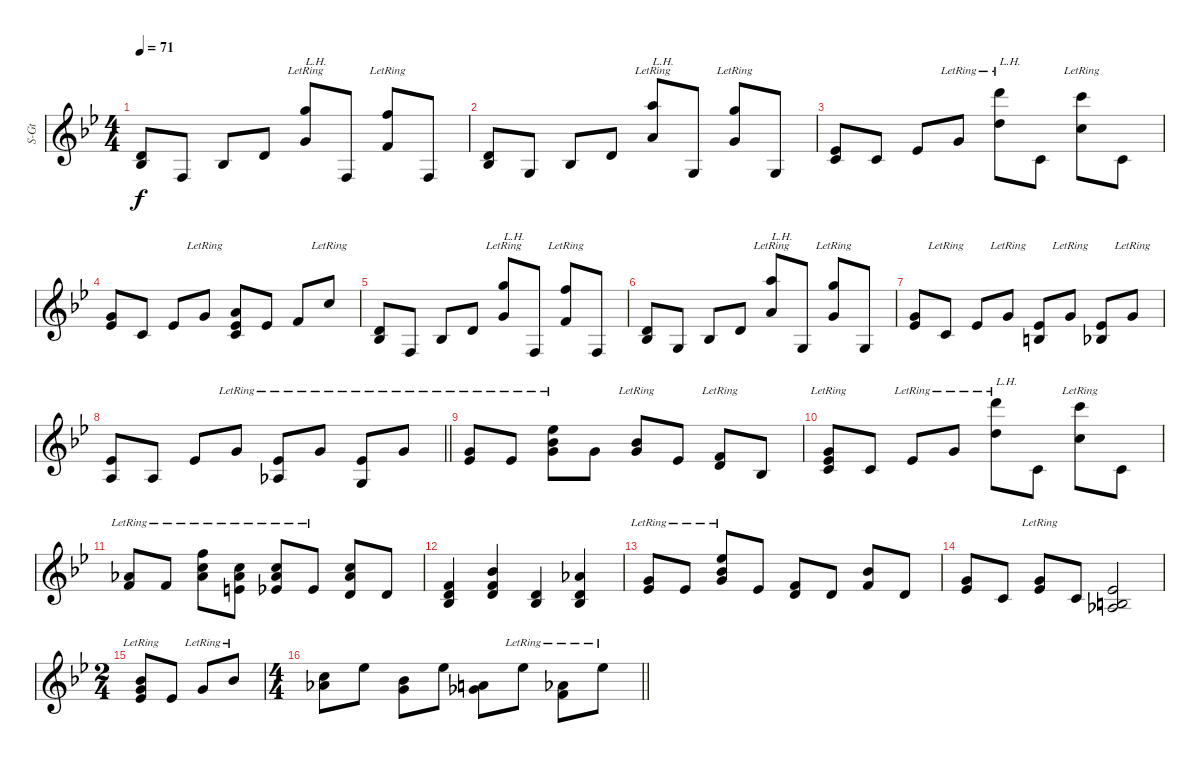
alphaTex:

\bracketExtendMode groupsimilarinstruments
\otherSystemsTrackNameOrientation horizontal
\track ("Piano (RH) [Print]" "S-Gt") {instrument acousticgrandpiano}
\staff {score}
\tuning (F4 C4 F3 C3 F2 C2)
\displaytranspose 12
\ts (4 4)
\tempo 71
\clef g2
\ks bb
(2.4{acc forcenatural} 5.5{acc b}).8{dy f} 0.5{acc forcenatural}.8 5.5{acc b}.8 2.4{acc forcenatural}.8 (2.1{lr acc forcenatural} 2.3{acc forcenatural}).8{txt "L.H."} 0.5{acc forcenatural}.8 (0.1{lr acc forcenatural} 0.3{acc forcenatural}).8 0.5{acc forcenatural}.8 |
(2.4{acc forcenatural} 5.5{acc b}).8 7.6{acc forcenatural}.8 5.5{acc b}.8 2.4{acc forcenatural}.8 (4.1{lr acc forcenatural} 4.3{acc forcenatural}).8{txt "L.H."} 2.5{acc forcenatural}.8 (2.1{lr acc forcenatural} 2.3{acc forcenatural}).8 2.5{acc forcenatural}.8 |
(3.4{acc b} 7.5{acc forcenatural}).8 0.4{acc forcenatural}.8 3.4{acc b}.8 2.3{lr acc forcenatural}.8 (9.1{lr acc forcenatural} 2.2{acc forcenatural}).8{txt "L.H."} 0.4{acc forcenatural}.8 (7.1{lr acc forcenatural} 0.2{acc forcenatural}).8 0.4{acc forcenatural}.8 |
(2.3{acc forcenatural} 3.4{acc b}).8 0.4{acc forcenatural}.8 3.4{acc b}.8 2.3{lr acc forcenatural}.8 (4.3{acc forcenatural} 0.4{acc forcenatural} 10.5{acc b}).8 3.4{acc b}.8 0.3{acc forcenatural}.8 0.2{lr acc forcenatural}.8 |
(2.4{acc forcenatural} 5.5{acc b}).8 0.5{acc forcenatural}.8 5.5{acc b}.8 2.4{acc forcenatural}.8 (2.1{lr acc forcenatural} 2.3{acc forcenatural}).8{txt "L.H."} 0.5{acc forcenatural}.8 (0.1{lr acc forcenatural} 0.3{acc forcenatural}).8 0.5{acc forcenatural}.8 |
(2.4{acc forcenatural} 5.5{acc b}).8 7.6{acc forcenatural}.8 5.5{acc b}.8 2.4{acc forcenatural}.8 (4.1{lr acc forcenatural} 4.3{acc forcenatural}).8{txt "L.H."} 2.5{acc forcenatural}.8 (2.1{lr acc forcenatural} 2.3{acc forcenatural}).8 2.5{acc forcenatural}.8 |
(2.3{acc forcenatural} 3.4{acc b}).8 0.4{lr acc forcenatural}.8 3.4{acc b}.8 2.3{lr acc forcenatural}.8 (3.4{acc b} 6.5{acc forcenatural}).8 2.3{lr acc forcenatural}.8 (3.4{acc b} 5.5{acc b}).8 2.3{lr acc forcenatural}.8 |
\barLineRight lightlight
(3.4{acc b} 4.5{acc forcenatural}).8 4.5{acc forcenatural}.8 3.4{acc b}.8 2.3{lr acc forcenatural}.8 (3.4{lr acc b} 3.5{acc b}).8 2.3{lr acc forcenatural}.8 (3.4{lr acc b} 2.5{acc forcenatural}).8 2.3{lr acc forcenatural}.8 |
(2.3{acc forcenatural} 3.4{lr acc b}).8 3.4{lr acc b}.8 (3.2{lr acc b} 5.3{lr acc b} 7.4{acc forcenatural}).8 2.3{acc forcenatural}.8 (5.3{lr acc b} 14.5{acc forcenatural}).8 3.4{acc b}.8 (0.3{acc forcenatural} 2.4{lr acc forcenatural}).8 5.5{acc b}.8 |
(2.3{lr acc forcenatural} 3.4{lr acc b} 7.5{acc forcenatural}).8 0.4{acc forcenatural}.8 3.4{lr acc b}.8 2.3{lr acc forcenatural}.8 (9.1{lr acc forcenatural} 9.3{acc forcenatural}).8{txt "L.H."} 0.4{acc forcenatural}.8 (7.1{lr acc forcenatural} 7.3{acc forcenatural}).8 0.4{acc forcenatural}.8 |
(3.3{acc b} 5.4{lr acc forcenatural}).8 5.4{lr acc forcenatural}.8 (0.1{acc forcenatural} 0.2{lr acc forcenatural} 3.3{lr acc b}).8 (0.2{lr acc forcenatural} 3.3{acc b} 4.4{acc forcenatural}).8 (0.2{lr acc forcenatural} 3.3{acc b} 3.4{lr acc b}).8 3.4{lr acc b}.8 (0.2{acc forcenatural} 3.3{acc b} 2.4{acc forcenatural}).8 2.4{acc forcenatural}.8 |
(0.3{acc forcenatural} 2.4{acc forcenatural} 5.5{acc b}).4 (5.3{acc b} 5.4{acc forcenatural} 9.5{acc forcenatural}).4 (2.4{acc forcenatural} 5.5{acc b}).4 (3.3{acc b} 2.4{acc forcenatural} 5.5{acc b}).4 |
(2.3{acc forcenatural} 3.4{lr acc b}).8 3.4{lr acc b}.8 (3.2{lr acc b} 5.3{lr acc b} 7.4{acc forcenatural}).8 3.4{acc b}.8 (0.3{acc forcenatural} 2.4{acc forcenatural}).8 2.4{acc forcenatural}.8 (5.3{acc b} 5.4{acc forcenatural}).8 2.4{acc forcenatural}.8 |
(2.3{acc forcenatural} 3.4{acc b}).8 0.4{acc forcenatural}.8 (2.3{lr acc forcenatural} 3.4{acc b}).8 0.4{acc forcenatural}.8 (3.4{acc b} 6.5{acc forcenatural} 8.6{acc b}).2 |
\ts (2 4)
(5.3{acc b} 7.4{lr acc forcenatural} 10.5{acc b}).8{bd 240} 3.4{acc b}.8 2.3{lr acc forcenatural}.8 5.3{lr acc b}.8 |
\ts (4 4)
\barLineRight lightlight
(0.2{acc forcenatural} 3.3{acc b}).8 3.2{acc b}.8 (5.3{acc b} 7.4{acc forcenatural}).8 3.2{acc b}.8 (4.3{acc forcenatural} 6.4{acc b}).8 3.2{lr acc b}.8 (3.3{lr acc b} 5.4{acc forcenatural}).8 3.2{lr acc b}.8
